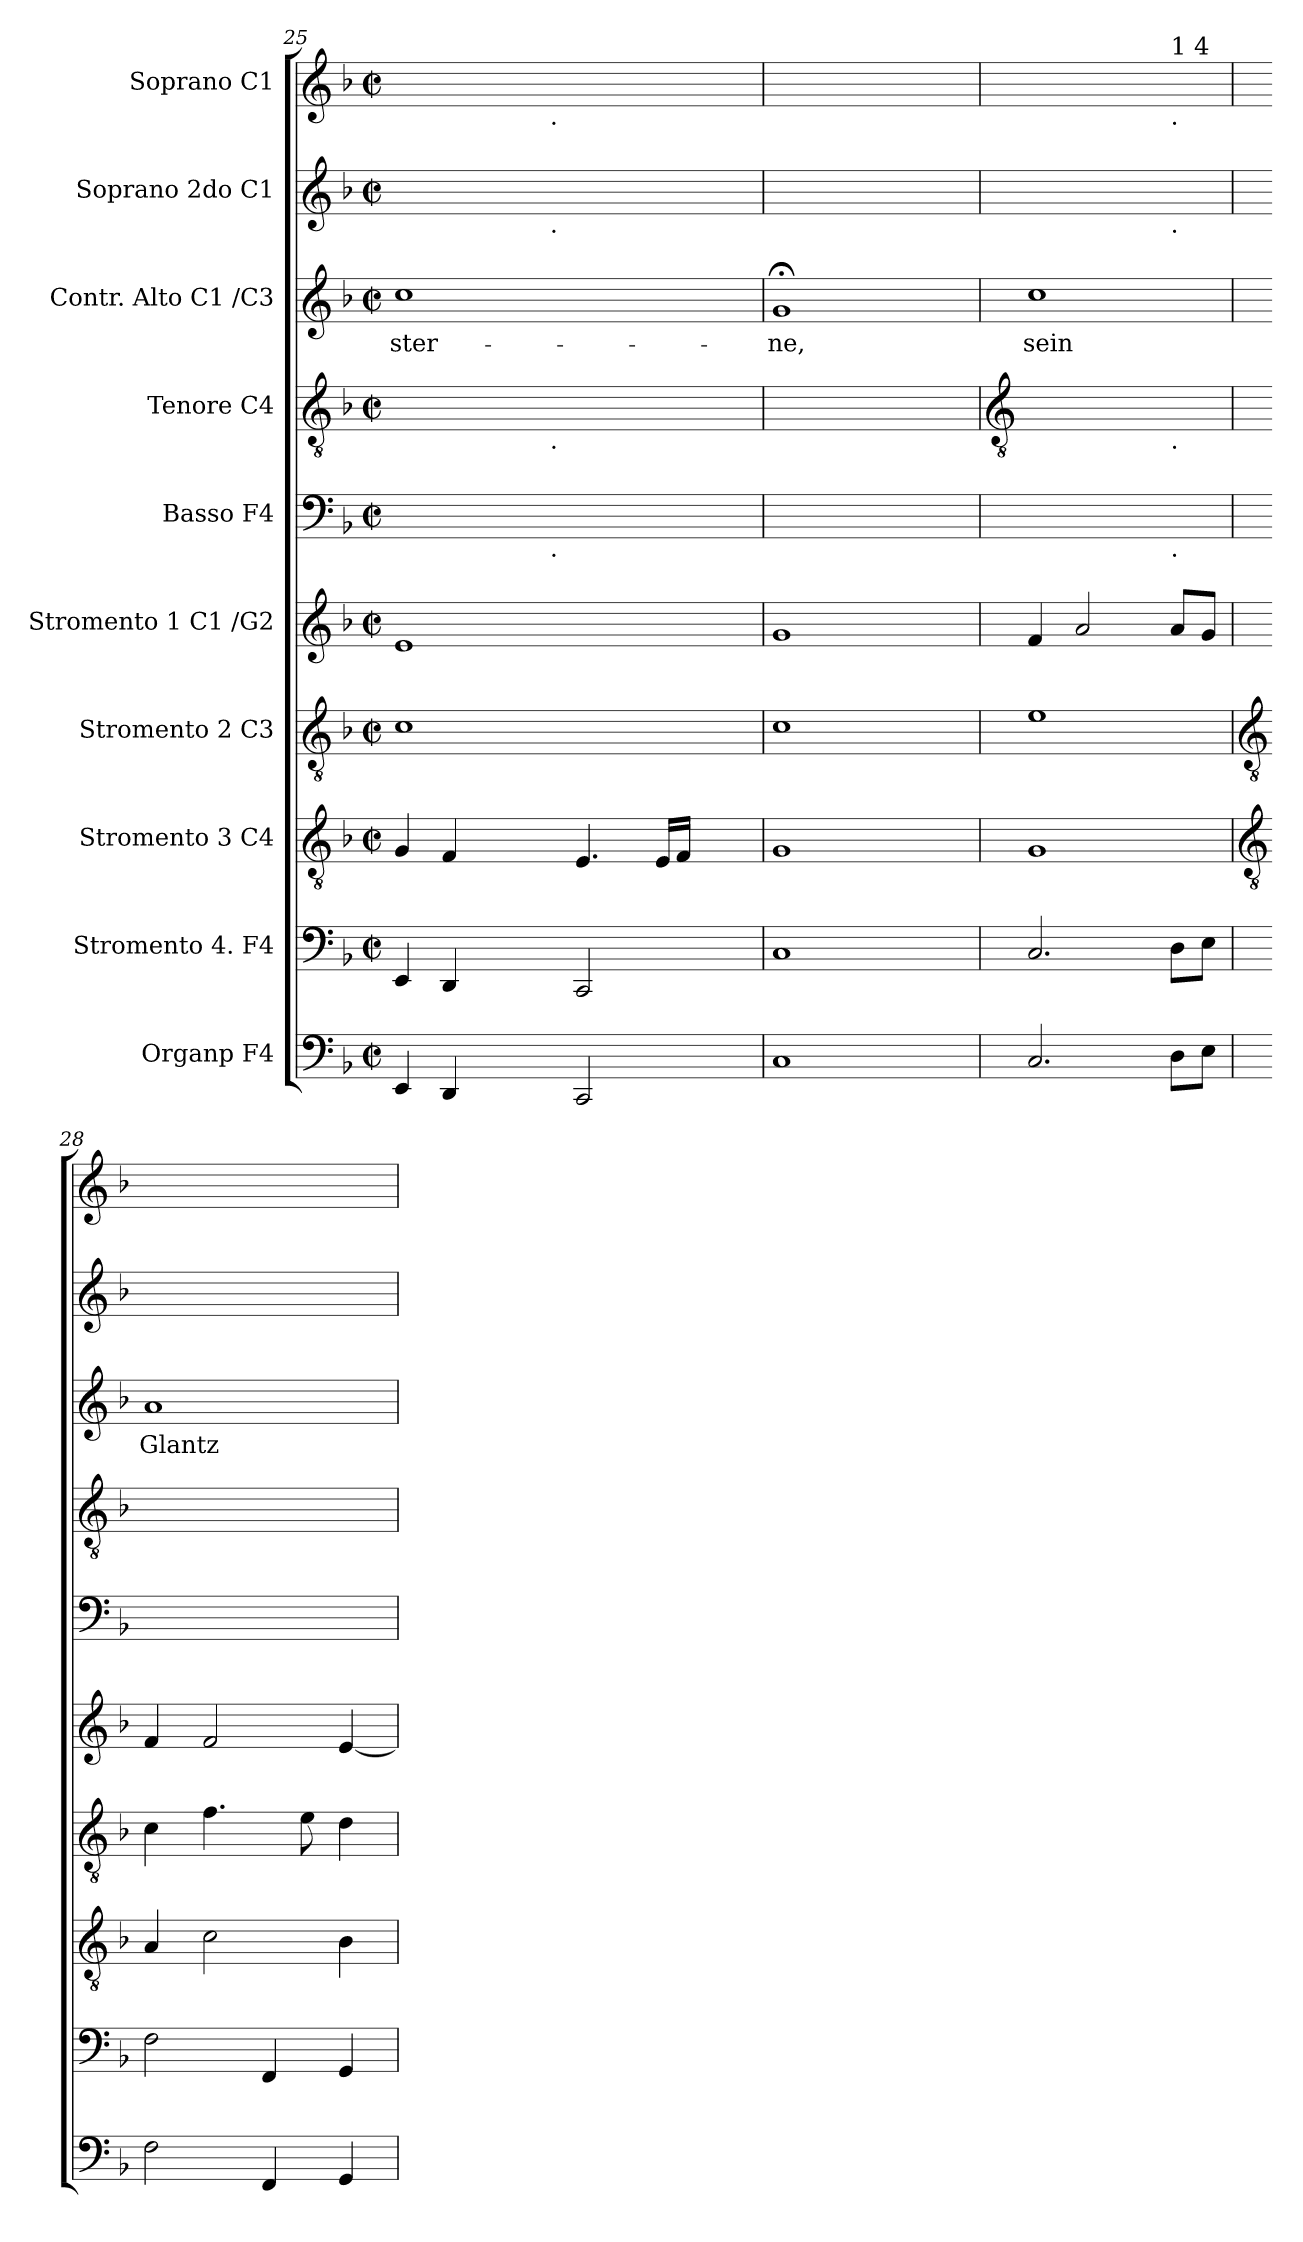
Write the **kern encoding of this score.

**kern	**kern	**kern	**kern	**kern	**kern	**kern	**kern	**text	**kern	**kern
*part10	*part9	*part8	*part7	*part6	*part5	*part4	*part3	*part3	*part2	*part1
*staff10	*staff9	*staff8	*staff7	*staff6	*staff5	*staff4	*staff3	*staff3	*staff2	*staff1
*I"Organp  F4	*I"Stromento 4.  F4	*I"Stromento 3  C4	*I"Stromento 2  C3	*I"Stromento 1  C1 /G2	*I"Basso  F4	*I"Tenore  C4	*I"Contr. Alto  C1 /C3	*	*I"Soprano 2do  C1	*I"Soprano  C1
*clefF4	*clefF4	*clefGv2	*clefGv2	*clefG2	*clefF4	*clefGv2	*clefG2	*	*clefG2	*clefG2
*k[b-]	*k[b-]	*k[b-]	*k[b-]	*k[b-]	*k[b-]	*k[b-]	*k[b-]	*	*k[b-]	*k[b-]
*F:	*F:	*F:	*F:	*F:	*F:	*F:	*F:	*	*F:	*F:
*M2/2	*M2/2	*M2/2	*M2/2	*M2/2	*M2/2	*M2/2	*M2/2	*	*M2/2	*M2/2
*met(c|)	*met(c|)	*met(c|)	*met(c|)	*met(c|)	*met(c|)	*met(c|)	*met(c|)	*	*met(c|)	*met(c|)
=25A	=25A	=25A	=25A	=25A	=25A	=25A	=25A	=25A	=25A	=25A
!	!	!	!	!	!	!	!	!LO:LY:b	!	!
4EE/	4EE/	4G/	1c	1e	4ryy	4ryy	1cc	-ster-	4ryy	4ryy
4DD/	4DD/	4F/	.	.	64ryy	64ryy	.	.	64ryy	64ryy
.	.	.	.	.	64ryy	64ryy	.	.	64ryy	64ryy
.	.	.	.	.	64ryy	64ryy	.	.	64ryy	64ryy
.	.	.	.	.	64ryy	64ryy	.	.	64ryy	64ryy
.	.	.	.	.	64ryy	64ryy	.	.	64ryy	64ryy
.	.	.	.	.	64ryy	64ryy	.	.	64ryy	64ryy
.	.	.	.	.	64ryy	64ryy	.	.	64ryy	64ryy
.	.	.	.	.	64ryy	64ryy	.	.	64ryy	64ryy
.	.	.	.	.	64ryy	64ryy	.	.	64ryy	64ryy
.	.	.	.	.	64ryy	64ryy	.	.	64ryy	64ryy
.	.	.	.	.	64ryy	64ryy	.	.	64ryy	64ryy
.	.	.	.	.	64ryy	64ryy	.	.	64ryy	64ryy
!	!	!	!	!	!	!	!	!	!	!LO:TX:b:t=.
!	!	!	!	!	!	!	!	!	!LO:TX:b:t=.	!
!	!	!	!	!	!	!LO:TX:b:t=.	!	!	!	!
!	!	!	!	!	!LO:TX:b:t=.	!	!	!	!	!
.	.	.	.	.	64ryy	64ryy	.	.	64ryy	64ryy
.	.	.	.	.	4ryy	4ryy	.	.	4ryy	4ryy
2CC/	2CC/	4.E/	.	.	.	.	.	.	.	.
.	.	.	.	.	4ryy	4ryy	.	.	4ryy	4ryy
.	.	16E/LL	.	.	.	.	.	.	.	.
.	.	16F/JJ	.	.	.	.	.	.	.	.
.	.	.	.	.	4ryy	4ryy	.	.	4ryy	4ryy
8ryy	8ryy	8ryy	8ryy	8ryy	.	.	8ryy	.	.	.
16ryy	16ryy	16ryy	16ryy	16ryy	.	.	16ryy	.	.	.
64ryy	64ryy	64ryy	64ryy	64ryy	.	.	64ryy	.	.	.
=26A	=26A	=26A	=26A	=26A	=26A	=26A	=26A	=26A	=26A	=26A
!	!	!	!	!	!	!	!	!LO:LY:b	!	!
1C	1C	1G	1c	1g	4ryy	4ryy	1g;<	-ne,	4ryy	4ryy
.	.	.	.	.	64ryy	64ryy	.	.	64ryy	64ryy
.	.	.	.	.	64ryy	64ryy	.	.	64ryy	64ryy
.	.	.	.	.	64ryy	64ryy	.	.	64ryy	64ryy
.	.	.	.	.	2ryy	2ryy	.	.	2ryy	2ryy
.	.	.	.	.	8ryy	8ryy	.	.	8ryy	8ryy
.	.	.	.	.	16ryy	16ryy	.	.	16ryy	16ryy
.	.	.	.	.	64ryy	64ryy	.	.	64ryy	64ryy
!!LO:LB:g=z
=27	=27	=27	=27	=27	=27	=27	=27	=27	=27	=27
*	*	*	*	*	*	*clefGv2	*	*	*	*
!	!	!	!	!	!	!	!	!LO:LY:b	!	!
2.C/	2.C/	1G	1e	4f/	4ryy	4ryy	1cc	sein	4ryy	4ryy
.	.	.	.	2a/	4ryy	4ryy	.	.	4ryy	4ryy
.	.	.	.	.	4ryy	4ryy	.	.	4ryy	4ryy
!	!	!	!	!	!	!	!	!	!	!LO:TX:b:t=.
!	!	!	!	!	!	!	!	!	!	!LO:TX:a:t=1 4
!	!	!	!	!	!	!	!	!	!LO:TX:b:t=.	!
!	!	!	!	!	!	!LO:TX:b:t=.	!	!	!	!
!	!	!	!	!	!LO:TX:b:t=.	!	!	!	!	!
8D\L	8D\L	.	.	8a/L	4ryy	4ryy	.	.	4ryy	4ryy
8E\J	8E\J	.	.	8g/J	.	.	.	.	.	.
!!LO:LB:g=z
=28	=28	=28	=28	=28	=28	=28	=28	=28	=28	=28
*	*	*clefGv2	*clefGv2	*	*	*	*	*	*	*
!	!	!	!	!	!	!	!	!LO:LY:b	!	!
2F\	2F\	4A/	4c\	4f/	4ryy	4ryy	1a	Glantz	4ryy	4ryy
.	.	2c\	4.f\	2f/	4ryy	4ryy	.	.	4ryy	4ryy
4FF/	4FF/	.	.	.	4ryy	4ryy	.	.	4ryy	4ryy
.	.	.	8e\	.	.	.	.	.	.	.
4GG/	4GG/	4B-\	4d\	[4e/	4ryy	4ryy	.	.	4ryy	4ryy
=	=	=	=	=	=	=	=	=	=	=
*-	*-	*-	*-	*-	*-	*-	*-	*-	*-	*-
